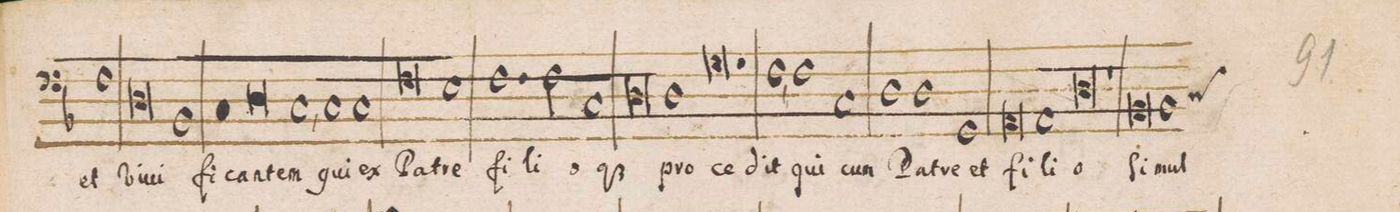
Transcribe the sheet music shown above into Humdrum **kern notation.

**kern	**text
*I"BASVS	*
*clefF4	*
*k[b-]	*
*met(O)	*
*M3/1	*
1F	et
=125	=125
0D	vi-
1BB-	-vi-
=126	=126
*col	*
1C	-fi-
0D	-can-
*Xcol	*
=127	=127
1C,	-tem
1C	qui
1C	ex
=128	=128
0F	Pa-
1E	-tre
=129	=129
1.F	fi-
2F\	-li-
1C	-o-
=130	=130
0D	-q(ue)
1D	pro-
=131	=131
0.G	-ce-
=132	=132
1F,	-dit
1F	qui
1C	cum
=133	=133
1D	Pa-
1D	-tre
1GG	et
=134	=134
0AA	fi-
1AA	-li-
=135	=135
0D	-o
1r	.
=136	=136
0BB-	ſi-
*custos:C	*
1BB-	-mul
=137	=137
*-	*-
